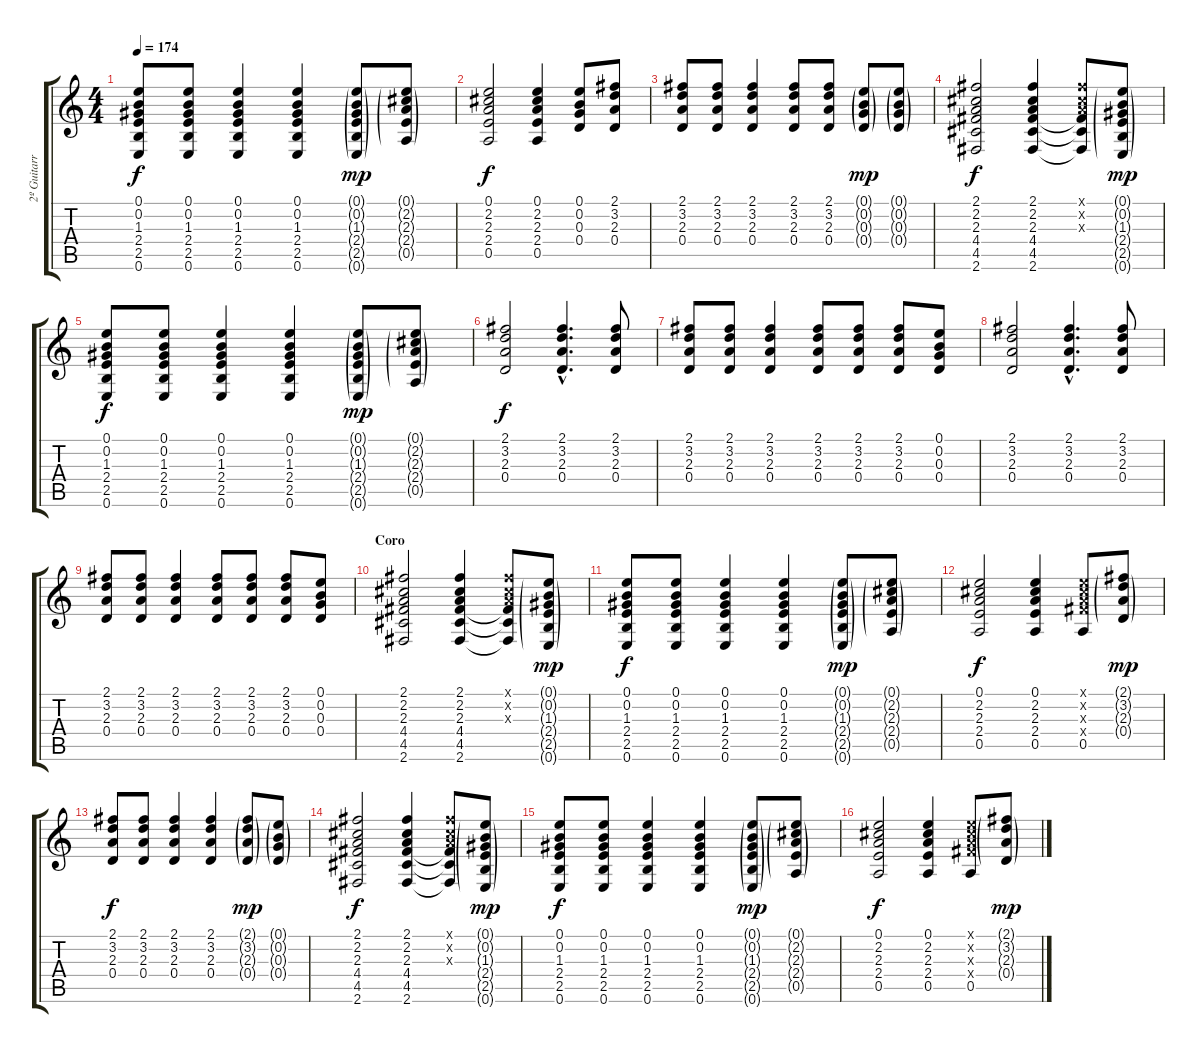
\track ("2º Guitarra/Voz (Salim Vera)" "2º Guitarr") {instrument overdrivenguitar}
\staff {score tabs}
\tuning (E4 B3 G3 D3 A2 E2) {hide}
\ts (4 4)
\tempo 174
\clef g2
\ks c
(0.1 0.2 1.3 2.4 2.5 0.6).8{dy f} (0.1 0.2 1.3 2.4 2.5 0.6).8 (0.1 0.2 1.3 2.4 2.5 0.6).4 (0.1 0.2 1.3 2.4 2.5 0.6).4 (0.1{g} 0.2{g} 1.3{g} 2.4{g} 2.5{g} 0.6{g}).8{dy mp} (0.1{g} 2.2{g} 2.3{g} 2.4{g} 0.5{g}).8 |
(0.1 2.2 2.3 2.4 0.5).2{dy f} (0.1 2.2 2.3 2.4 0.5).4 (0.1 0.2 0.3 0.4).8 (2.1 3.2 2.3 0.4).8 |
(2.1 3.2 2.3 0.4).8 (2.1 3.2 2.3 0.4).8 (2.1 3.2 2.3 0.4).4 (2.1 3.2 2.3 0.4).8 (2.1 3.2 2.3 0.4).8 (0.1{g} 0.2{g} 0.3{g} 0.4{g}).8{dy mp} (0.1{g} 0.2{g} 0.3{g} 0.4{g}).8 |
(2.1 2.2 2.3 4.4 4.5 2.6).2{dy f} (2.1 2.2 2.3 4.4 4.5 2.6).4 (2.1{x} 2.2{x} 2.3{x} 4.4{t} 4.5{t} 2.6{t}).8 (0.1{g} 0.2{g} 1.3{g} 2.4{g} 2.5{g} 0.6{g}).8{dy mp} |
(0.1 0.2 1.3 2.4 2.5 0.6).8{dy f} (0.1 0.2 1.3 2.4 2.5 0.6).8 (0.1 0.2 1.3 2.4 2.5 0.6).4 (0.1 0.2 1.3 2.4 2.5 0.6).4 (0.1{g} 0.2{g} 1.3{g} 2.4{g} 2.5{g} 0.6{g}).8{dy mp} (0.1{g} 2.2{g} 2.3{g} 2.4{g} 0.5{g}).8 |
(2.1 3.2 2.3 0.4).2{dy f} (2.1{hac} 3.2{hac} 2.3{hac} 0.4{hac}).4{d} (2.1 3.2 2.3 0.4).8 |
(2.1 3.2 2.3 0.4).8 (2.1 3.2 2.3 0.4).8 (2.1 3.2 2.3 0.4).4 (2.1 3.2 2.3 0.4).8 (2.1 3.2 2.3 0.4).8 (2.1 3.2 2.3 0.4).8 (0.1 0.2 0.3 0.4).8 |
(2.1 3.2 2.3 0.4).2 (2.1{hac} 3.2{hac} 2.3{hac} 0.4{hac}).4{d} (2.1 3.2 2.3 0.4).8 |
(2.1 3.2 2.3 0.4).8 (2.1 3.2 2.3 0.4).8 (2.1 3.2 2.3 0.4).4 (2.1 3.2 2.3 0.4).8 (2.1 3.2 2.3 0.4).8 (2.1 3.2 2.3 0.4).8 (0.1 0.2 0.3 0.4).8 |
\section ("" "Coro")
(2.1 2.2 2.3 4.4 4.5 2.6).2 (2.1 2.2 2.3 4.4 4.5 2.6).4 (2.1{x} 2.2{x} 2.3{x} 4.4{t} 4.5{t} 2.6{t}).8 (0.1{g} 0.2{g} 1.3{g} 2.4{g} 2.5{g} 0.6{g}).8{dy mp} |
(0.1 0.2 1.3 2.4 2.5 0.6).8{dy f} (0.1 0.2 1.3 2.4 2.5 0.6).8 (0.1 0.2 1.3 2.4 2.5 0.6).4 (0.1 0.2 1.3 2.4 2.5 0.6).4 (0.1{g} 0.2{g} 1.3{g} 2.4{g} 2.5{g} 0.6{g}).8{dy mp} (0.1{g} 2.2{g} 2.3{g} 2.4{g} 0.5{g}).8 |
(0.1 2.2 2.3 2.4 0.5).2{dy f} (0.1 2.2 2.3 2.4 0.5).4 (0.1{x} 2.2{x} 2.3{x} 4.4{x} 0.5).8 (2.1{g} 3.2{g} 2.3{g} 0.4{g}).8{dy mp} |
(2.1 3.2 2.3 0.4).8{dy f} (2.1 3.2 2.3 0.4).8 (2.1 3.2 2.3 0.4).4 (2.1 3.2 2.3 0.4).4 (2.1{g} 3.2{g} 2.3{g} 0.4{g}).8{dy mp} (0.1{g} 0.2{g} 0.3{g} 0.4{g}).8 |
(2.1 2.2 2.3 4.4 4.5 2.6).2{dy f} (2.1 2.2 2.3 4.4 4.5 2.6).4 (2.1{x} 2.2{x} 2.3{x} 4.4{t} 4.5{t} 2.6{t}).8 (0.1{g} 0.2{g} 1.3{g} 2.4{g} 2.5{g} 0.6{g}).8{dy mp} |
(0.1 0.2 1.3 2.4 2.5 0.6).8{dy f} (0.1 0.2 1.3 2.4 2.5 0.6).8 (0.1 0.2 1.3 2.4 2.5 0.6).4 (0.1 0.2 1.3 2.4 2.5 0.6).4 (0.1{g} 0.2{g} 1.3{g} 2.4{g} 2.5{g} 0.6{g}).8{dy mp} (0.1{g} 2.2{g} 2.3{g} 2.4{g} 0.5{g}).8 |
(0.1 2.2 2.3 2.4 0.5).2{dy f} (0.1 2.2 2.3 2.4 0.5).4 (0.1{x} 2.2{x} 2.3{x} 4.4{x} 0.5).8 (2.1{g} 3.2{g} 2.3{g} 0.4{g}).8{dy mp}
